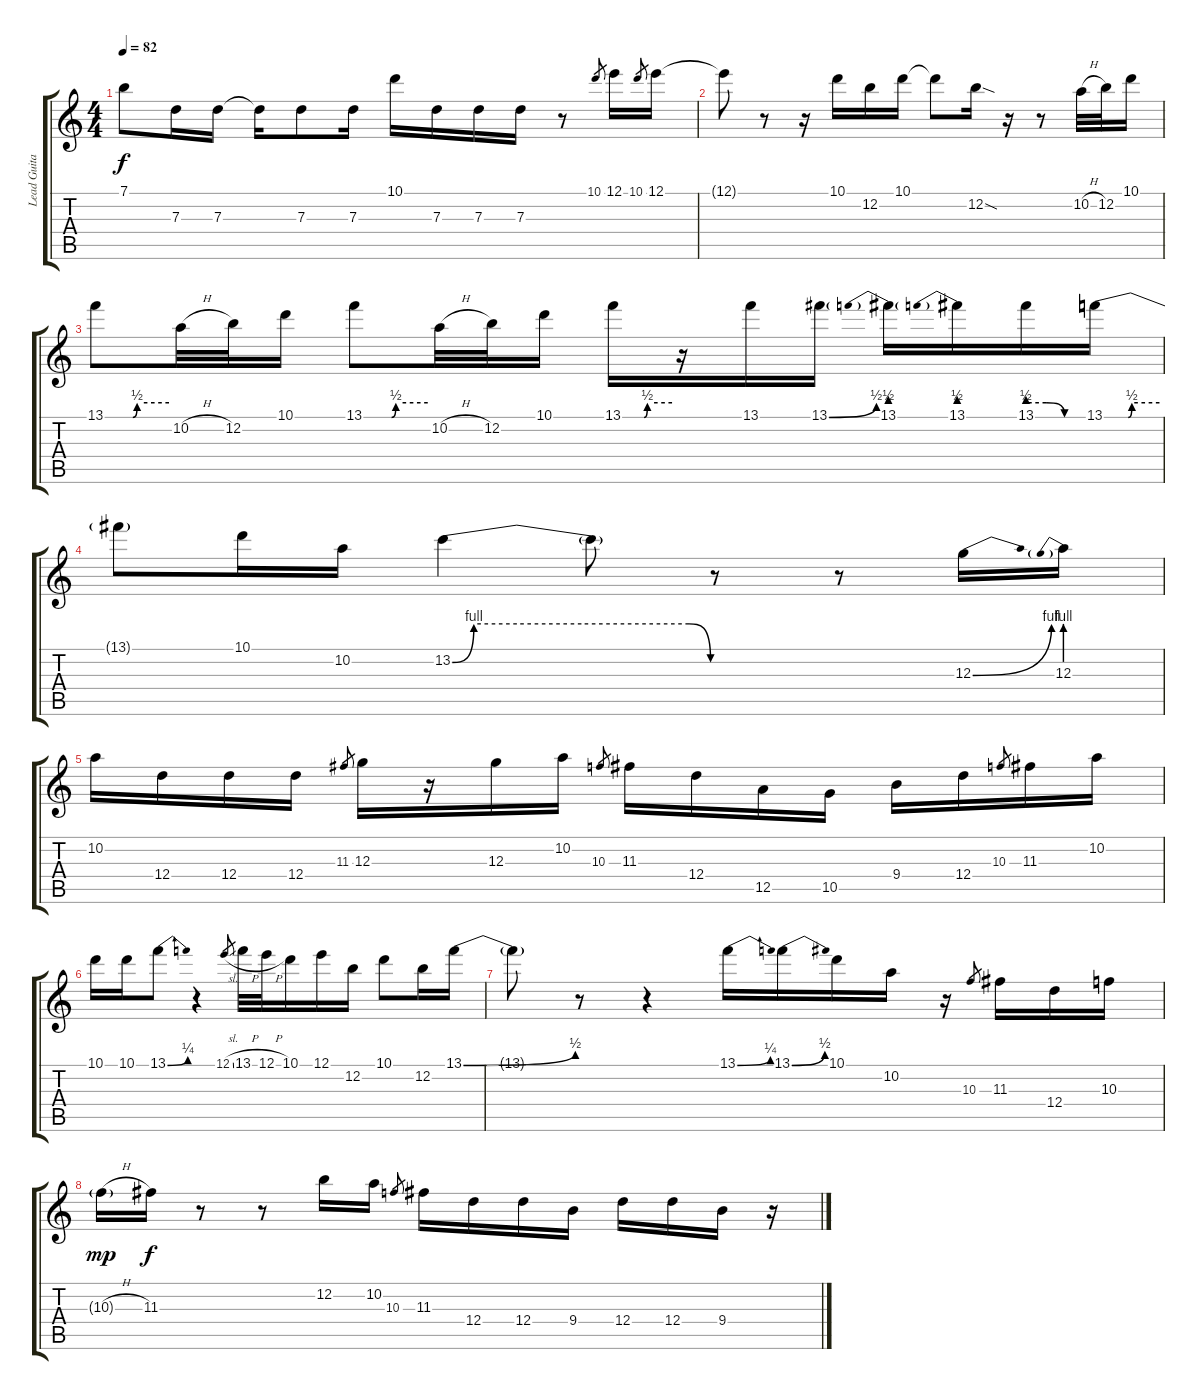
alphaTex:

\track ("Lead Guitar" "Lead Guita") {instrument electricguitarjazz}
\staff {score tabs}
\tuning (E4 B3 G3 D3 A2 E2) {hide}
\ts (4 4)
\tempo 82
\clef g2
\ks c
7.1{t}.8{dy f} 7.3.16 7.3.16 7.3{t}.16 7.3.8 7.3.16 10.1.16 7.3.16 7.3.16 7.3.16 r.8 10.1.8{gr} 12.1.16 10.1.8{gr} 12.1.16 |
12.1{t}.8 r.8 r.16 10.1.16 12.2.16 10.1.16 10.1{t}.8 12.2{sod}.16 r.16 r.8 10.2{h}.32 12.2.32 10.1.16 |
13.1{be (custom 0 0 26 0 30 2 60 2)}.8 10.2{h}.32 12.2.32 10.1.16 13.1{be (custom 0 0 26 0 30 2 60 2)}.8 10.2{h}.32 12.2.32 10.1.16 13.1{be (custom 0 0 26 0 30 2 60 2)}.16 r.16 13.1.16 13.1{be (bend 0 0 60 2)}.16 13.1{be (prebend 0 2 60 2)}.16 13.1{be (prebend 0 2 60 2)}.16 13.1{be (custom 0 2 20 2 40 0 60 0)}.16 13.1{be (custom 0 0 26 0 30 2 60 2)}.16 |
13.1{t}.8 10.1.16 10.2.16 13.2{be (custom 0 0 5 4 15 4 30 4 55 4 60 0)}.4 13.2{t}.8 r.8 r.8 12.3{be (bend 0 0 60 4)}.16 12.3{be (prebend 0 4 60 4)}.16 |
10.2.16 12.4.16 12.4.16 12.4.16 11.3.8{gr} 12.3.16 r.16 12.3.16 10.2.16 10.3.8{gr} 11.3.16 12.4.16 12.5.16 10.5.16 9.4.16 12.4.16 10.3.8{gr} 11.3.16 10.2.16 |
10.1.16 10.1.16 13.1{be (bend 0 0 60 1)}.8 r.4 12.1{sl}.8{gr} 13.1{h}.32 12.1{h}.32 10.1.16 12.1.16 12.2.16 10.1.8 12.2.16 13.1{be (bend 0 0 60 2)}.16 |
13.1{t}.8 r.8 r.4 13.1{be (bend 0 0 60 1)}.16 13.1{be (bend 0 0 60 2)}.16 10.1.16 10.2.16 r.16 10.3.8{gr} 11.3.16 12.4.16 10.3.16 |
10.3{h g}.16{dy mp} 11.3.16{dy f} r.8 r.8 12.2.16 10.2.16 10.3.8{gr} 11.3.16 12.4.16 12.4.16 9.4.16 12.4.16 12.4.16 9.4.16 r.16
